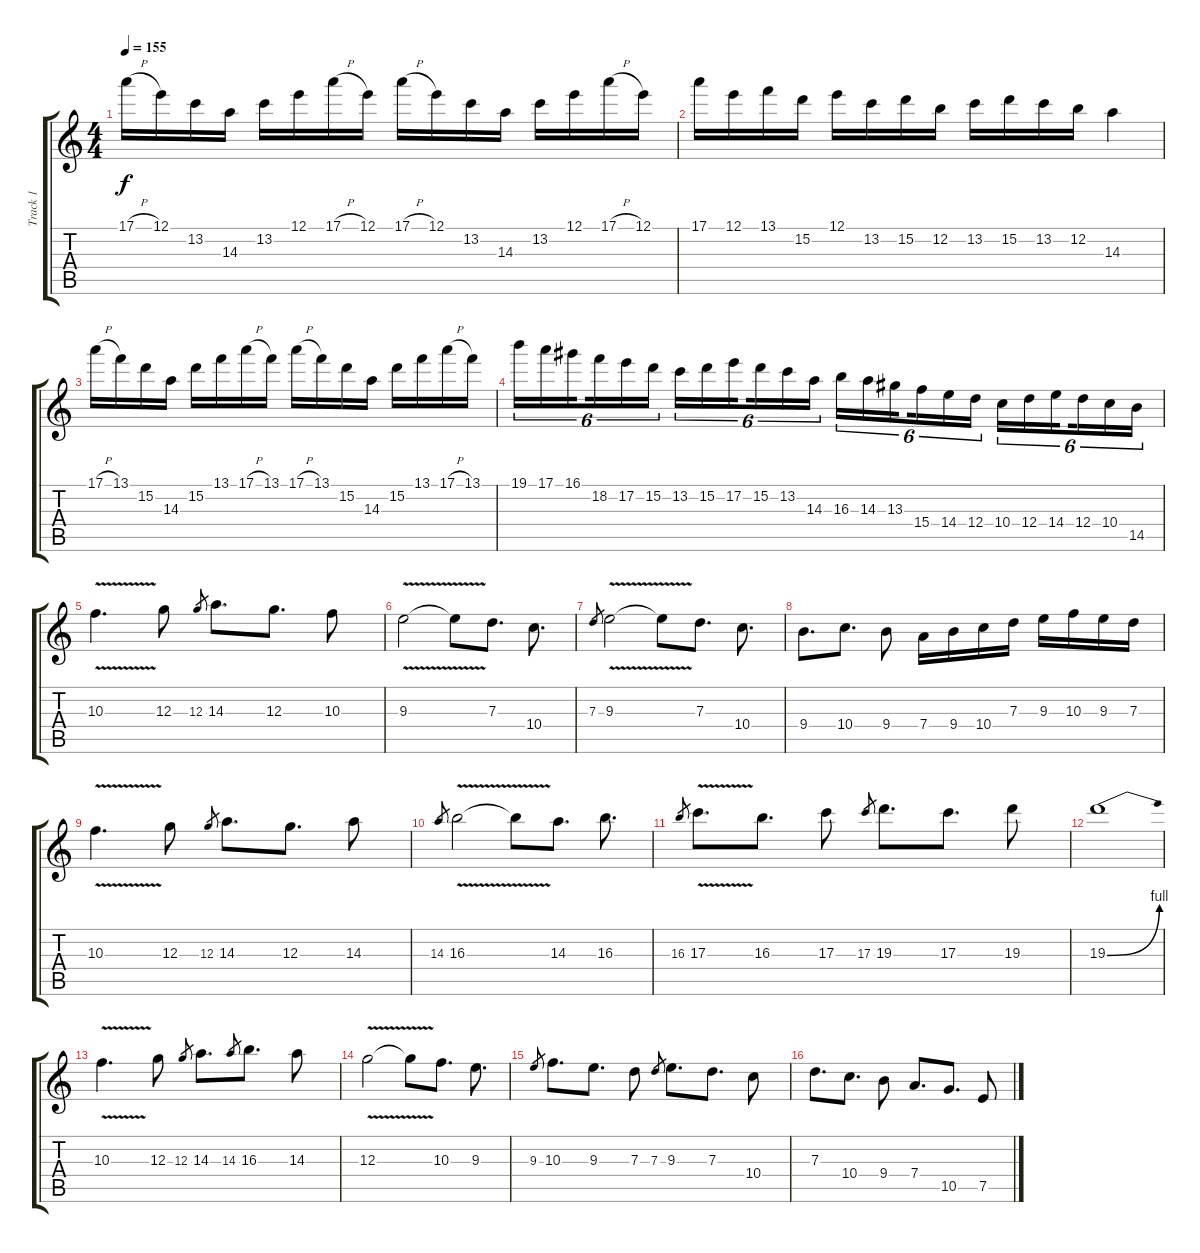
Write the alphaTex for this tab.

\track ("Track 1" "Track 1") {instrument overdrivenguitar}
\staff {score tabs}
\tuning (E4 B3 G3 D3 A2 E2) {hide}
\ts (4 4)
\tempo 155
\clef g2
\ks c
17.1{h}.16{dy f} 12.1.16 13.2.16 14.3.16 13.2.16 12.1.16 17.1{h}.16 12.1.16 17.1{h}.16 12.1.16 13.2.16 14.3.16 13.2.16 12.1.16 17.1{h}.16 12.1.16 |
17.1.16 12.1.16 13.1.16 15.2.16 12.1.16 13.2.16 15.2.16 12.2.16 13.2.16 15.2.16 13.2.16 12.2.16 14.3.4 |
17.1{h}.16 13.1.16 15.2.16 14.3.16 15.2.16 13.1.16 17.1{h}.16 13.1.16 17.1{h}.16 13.1.16 15.2.16 14.3.16 15.2.16 13.1.16 17.1{h}.16 13.1.16 |
19.1.16{tu (6 4)} 17.1.16{tu (6 4)} 16.1.16{tu (6 4) beam splitsecondary} 18.2.16{tu (6 4)} 17.2.16{tu (6 4)} 15.2.16{tu (6 4)} 13.2.16{tu (6 4)} 15.2.16{tu (6 4)} 17.2.16{tu (6 4) beam splitsecondary} 15.2.16{tu (6 4)} 13.2.16{tu (6 4)} 14.3.16{tu (6 4)} 16.3.16{tu (6 4)} 14.3.16{tu (6 4)} 13.3.16{tu (6 4) beam splitsecondary} 15.4.16{tu (6 4)} 14.4.16{tu (6 4)} 12.4.16{tu (6 4)} 10.4.16{tu (6 4)} 12.4.16{tu (6 4)} 14.4.16{tu (6 4) beam splitsecondary} 12.4.16{tu (6 4)} 10.4.16{tu (6 4)} 14.5.16{tu (6 4)} |
10.3{v}.4{d volume 14 balance 12} 12.3.8 12.3.8{gr} 14.3.8{d} 12.3.8{d} 10.3.8 |
9.3{v}.2 9.3{t}.8 7.3.8{d} 10.4.8{d} |
7.3.8{gr} 9.3{v}.2 9.3{t}.8 7.3.8{d} 10.4.8{d} |
9.4.8{d} 10.4.8{d} 9.4.8 7.4.16 9.4.16 10.4.16 7.3.16 9.3.16 10.3.16 9.3.16 7.3.16 |
10.3{v}.4{d} 12.3.8 12.3.8{gr} 14.3.8{d} 12.3.8{d} 14.3.8 |
14.3.8{gr} 16.3{v}.2 16.3{t}.8 14.3.8{d} 16.3.8{d} |
16.3.8{gr} 17.3{v}.8{d} 16.3.8{d} 17.3.8 17.3.8{gr} 19.3.8{d} 17.3.8{d} 19.3.8 |
19.3{be (bend 0 0 60 4)}.1 |
10.3{v}.4{d} 12.3.8 12.3.8{gr} 14.3.8{d} 14.3.8{gr} 16.3.8{d} 14.3.8 |
12.3{v}.2 12.3{t}.8 10.3.8{d} 9.3.8{d} |
9.3.8{gr} 10.3.8{d} 9.3.8{d} 7.3.8 7.3.8{gr} 9.3.8{d} 7.3.8{d} 10.4.8 |
7.3.8{d} 10.4.8{d} 9.4.8 7.4.8{d} 10.5.8{d} 7.5.8
